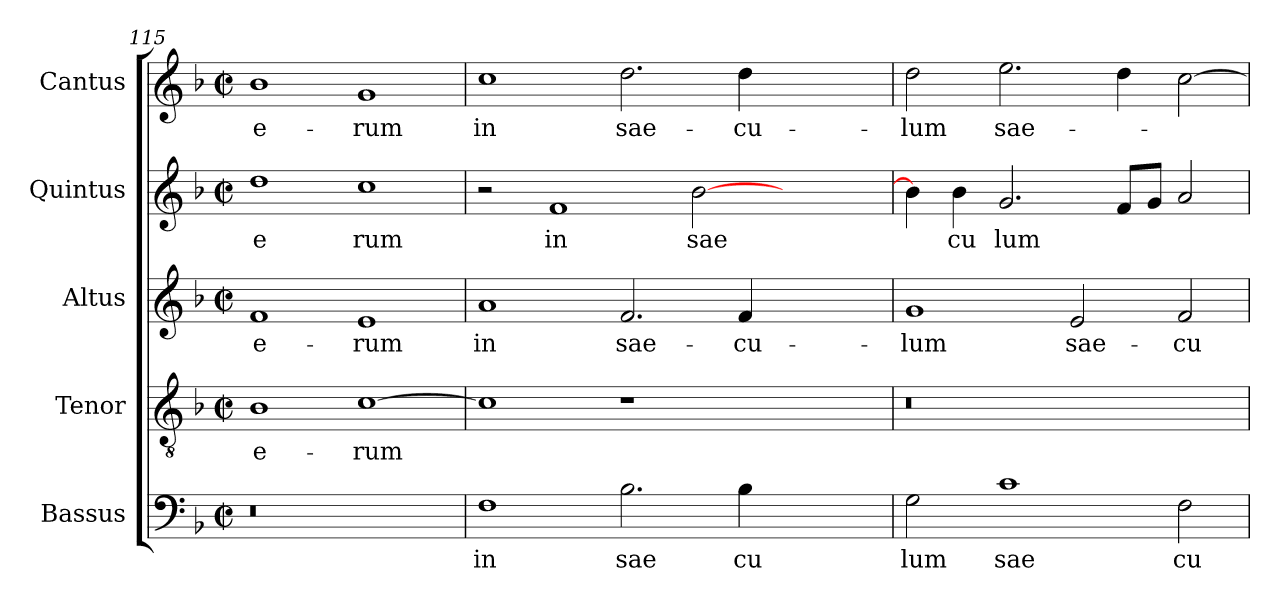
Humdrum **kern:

**kern	**text	**kern	**text	**kern	**text	**kern	**text	**kern	**text
*part5	*part5	*part4	*part4	*part3	*part3	*part2	*part2	*part1	*part1
*staff5	*staff5	*staff4	*staff4	*staff3	*staff3	*staff2	*staff2	*staff1	*staff1
*I"Bassus	*	*I"Tenor	*	*I"Altus	*	*I"Quintus	*	*I"Cantus	*
*clefF4	*	*clefGv2	*	*clefG2	*	*clefG2	*	*clefG2	*
*k[b-]	*	*k[b-]	*	*k[b-]	*	*k[b-]	*	*k[b-]	*
*F:	*	*F:	*	*F:	*	*F:	*	*F:	*
*M2/2	*	*M2/2	*	*M2/2	*	*M2/2	*	*M2/2	*
*met(c|)	*	*met(c|)	*	*met(c|)	*	*met(c|)	*	*met(c|)	*
=115	=115	=115	=115	=115	=115	=115	=115	=115	=115
!	!	!	!LO:LY:b:cj	!	!LO:LY:b:cj	!	!LO:LY:b:cj	!	!LO:LY:b:cj
0r	.	1B-	-e-	1f	-e-	1dd	e	1b-	-e-
!	!	!	!LO:LY:b	!	!LO:LY:b:cj	!	!LO:LY:b:cj	!	!LO:LY:b:cj
.	.	[>1c	-rum	1e	-rum	1cc	rum	1g	-rum
=116	=116	=116	=116	=116	=116	=116	=116	=116	=116
!	!LO:LY:b:cj	!	!	!	!LO:LY:b:cj	!	!	!	!LO:LY:b:cj
1F	in	1c]	.	1a	in	2r	.	1cc	in
!	!	!	!	!	!	!	!LO:LY:b:cj	!	!
.	.	.	.	.	.	1f	in	.	.
!	!LO:LY:b:cj	!LO:N:vis=1	!	!	!LO:LY:b:cj	!	!	!	!LO:LY:b:cj
2.B-\	sae	0r	.	2.f/	sae-	.	.	2.dd\	sae-
!	!	!	!	!	!	!	!LO:LY:b	!	!
.	.	.	.	.	.	[>2b-\	sae	.	.
!	!LO:LY:b:cj	!	!	!	!LO:LY:b:cj	!	!	!	!LO:LY:b:cj
4B-\	cu	.	.	4f/	-cu-	.	.	4dd\	-cu-
1ryy	.	.	.	1ryy	.	1ryy	.	1ryy	.
=117	=117	=117	=117	=117	=117	=117	=117	=117	=117
!	!LO:LY:b:cj	!	!	!	!LO:LY:b:cj	!	!	!	!LO:LY:b:cj
2G\	lum	0r	.	1g	-lum	4b-\]	.	2dd\	-lum
!	!	!	!	!	!	!	!LO:LY:b:cj	!	!
.	.	.	.	.	.	4b-\	cu	.	.
!	!LO:LY:b:cj	!	!	!	!	!	!LO:LY:b	!	!LO:LY:b
1c	sae	.	.	.	.	2.g/	lum	2.ee\	sae-
!	!	!	!	!	!LO:LY:b:cj	!	!	!	!
.	.	.	.	2e/	sae-	.	.	.	.
.	.	.	.	.	.	8f/L	.	4dd\	.
.	.	.	.	.	.	8g/J	.	.	.
!	!LO:LY:b:cj	!	!	!	!LO:LY:b:cj	!	!	!	!
2F\	cu	.	.	2f/	-cu-	2a/	.	[<2cc\	.
=	=	=	=	=	=	=	=	=	=
*-	*-	*-	*-	*-	*-	*-	*-	*-	*-
